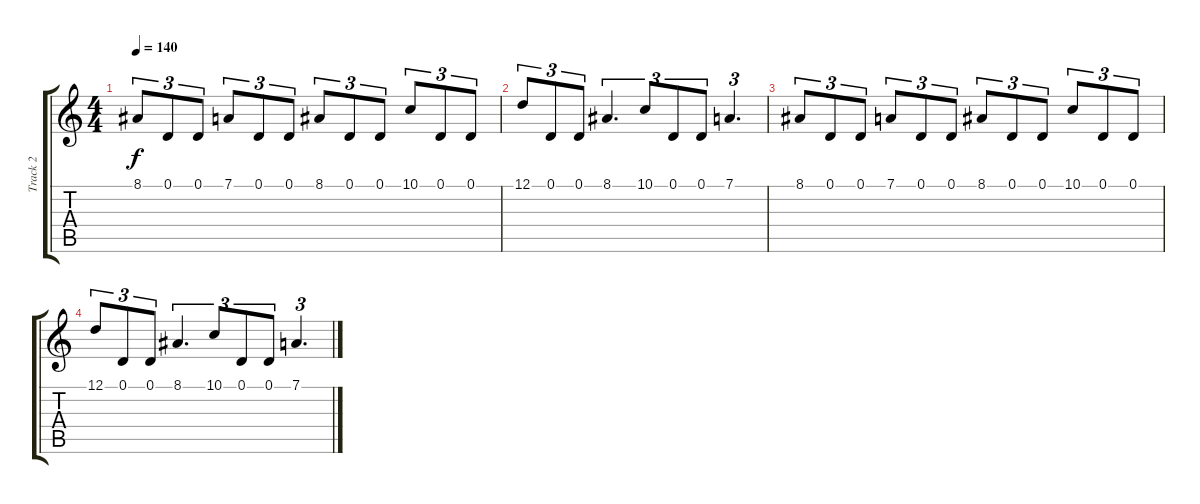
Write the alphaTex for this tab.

\track ("Track 2" "Track 2") {instrument harpsichord}
\staff {score tabs}
\tuning (D4 A3 F3 C3 G2 D2) {hide}
\ts (4 4)
\tempo 140
\clef g2
\ks c
8.1.8{tu (3 2) dy f} 0.1.8{tu (3 2)} 0.1.8{tu (3 2)} 7.1.8{tu (3 2)} 0.1.8{tu (3 2)} 0.1.8{tu (3 2)} 8.1.8{tu (3 2)} 0.1.8{tu (3 2)} 0.1.8{tu (3 2)} 10.1.8{tu (3 2)} 0.1.8{tu (3 2)} 0.1.8{tu (3 2)} |
12.1.8{tu (3 2)} 0.1.8{tu (3 2)} 0.1.8{tu (3 2)} 8.1.4{d tu (3 2)} 10.1.8{tu (3 2)} 0.1.8{tu (3 2)} 0.1.8{tu (3 2)} 7.1.4{d tu (3 2)} |
8.1.8{tu (3 2)} 0.1.8{tu (3 2)} 0.1.8{tu (3 2)} 7.1.8{tu (3 2)} 0.1.8{tu (3 2)} 0.1.8{tu (3 2)} 8.1.8{tu (3 2)} 0.1.8{tu (3 2)} 0.1.8{tu (3 2)} 10.1.8{tu (3 2)} 0.1.8{tu (3 2)} 0.1.8{tu (3 2)} |
12.1.8{tu (3 2)} 0.1.8{tu (3 2)} 0.1.8{tu (3 2)} 8.1.4{d tu (3 2)} 10.1.8{tu (3 2)} 0.1.8{tu (3 2)} 0.1.8{tu (3 2)} 7.1.4{d tu (3 2)}
